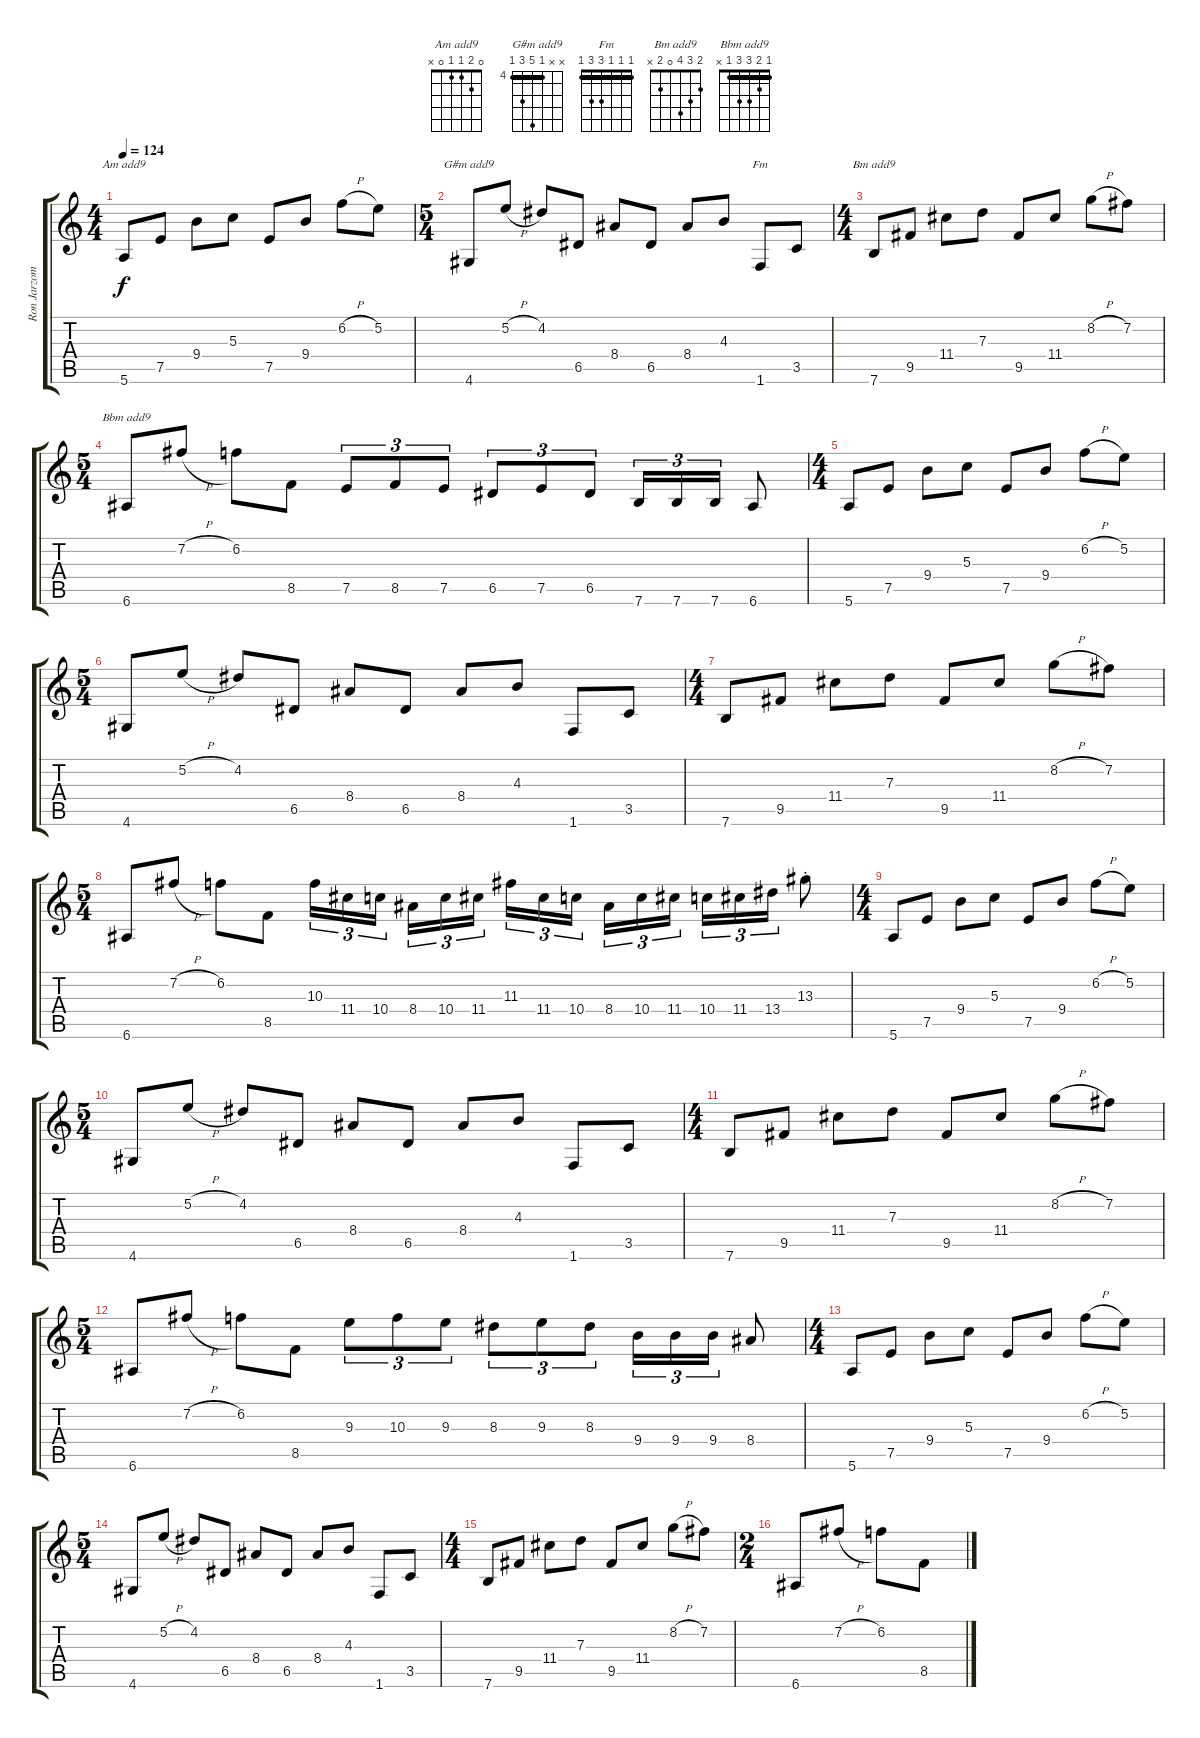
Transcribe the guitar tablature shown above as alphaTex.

\track ("Ron Jarzombek (Lead)" "Ron Jarzom") {instrument overdrivenguitar}
\staff {score tabs}
\tuning (E4 B3 G3 D3 A2 E2) {hide}
\chord ("Am add9" 0 2 1 1 0 x)
\chord ("G#m add9" x x 4 8 6 4) {firstfret 4 barre 4}
\chord ("Fm" 1 1 1 3 3 1) {barre 1}
\chord ("Bm add9" 2 3 4 0 2 x)
\chord ("Bbm add9" 1 2 3 3 1 x) {barre 1}
\ts (4 4)
\tempo 124
\clef g2
\ks c
5.6.8{ch "Am add9" dy f instrument overdrivenguitar} 7.5.8 9.4.8 5.3.8 7.5.8 9.4.8 6.2{h}.8 5.2.8 |
\ts (5 4)
4.6.8{ch "G#m add9"} 5.2{h}.8 4.2.8 6.5.8 8.4.8 6.5.8 8.4.8 4.3.8 1.6.8{ch "Fm"} 3.5.8 |
\ts (4 4)
7.6.8{ch "Bm add9"} 9.5.8 11.4.8 7.3.8 9.5.8 11.4.8 8.2{h}.8 7.2.8 |
\ts (5 4)
6.6.8{ch "Bbm add9"} 7.2{h}.8 6.2.8 8.5.8 7.5.8{tu (3 2)} 8.5.8{tu (3 2)} 7.5.8{tu (3 2)} 6.5.8{tu (3 2)} 7.5.8{tu (3 2)} 6.5.8{tu (3 2)} 7.6.16{tu (3 2)} 7.6.16{tu (3 2)} 7.6.16{tu (3 2)} 6.6.8 |
\ts (4 4)
5.6.8 7.5.8 9.4.8 5.3.8 7.5.8 9.4.8 6.2{h}.8 5.2.8 |
\ts (5 4)
4.6.8 5.2{h}.8 4.2.8 6.5.8 8.4.8 6.5.8 8.4.8 4.3.8 1.6.8 3.5.8 |
\ts (4 4)
7.6.8 9.5.8 11.4.8 7.3.8 9.5.8 11.4.8 8.2{h}.8 7.2.8 |
\ts (5 4)
6.6.8 7.2{h}.8 6.2.8 8.5.8 10.3.16{tu (3 2)} 11.4.16{tu (3 2)} 10.4.16{tu (3 2) beam splitsecondary} 8.4.16{tu (3 2)} 10.4.16{tu (3 2)} 11.4.16{tu (3 2)} 11.3.16{tu (3 2)} 11.4.16{tu (3 2)} 10.4.16{tu (3 2) beam splitsecondary} 8.4.16{tu (3 2)} 10.4.16{tu (3 2)} 11.4.16{tu (3 2)} 10.4.16{tu (3 2)} 11.4.16{tu (3 2)} 13.4.16{tu (3 2)} 13.3{st}.8 |
\ts (4 4)
5.6.8 7.5.8 9.4.8 5.3.8 7.5.8 9.4.8 6.2{h}.8 5.2.8 |
\ts (5 4)
4.6.8 5.2{h}.8 4.2.8 6.5.8 8.4.8 6.5.8 8.4.8 4.3.8 1.6.8 3.5.8 |
\ts (4 4)
7.6.8 9.5.8 11.4.8 7.3.8 9.5.8 11.4.8 8.2{h}.8 7.2.8 |
\ts (5 4)
6.6.8 7.2{h}.8 6.2.8 8.5.8 9.3.8{tu (3 2)} 10.3.8{tu (3 2)} 9.3.8{tu (3 2)} 8.3.8{tu (3 2)} 9.3.8{tu (3 2)} 8.3.8{tu (3 2)} 9.4.16{tu (3 2)} 9.4.16{tu (3 2)} 9.4.16{tu (3 2)} 8.4.8 |
\ts (4 4)
5.6.8 7.5.8 9.4.8 5.3.8 7.5.8 9.4.8 6.2{h}.8 5.2.8 |
\ts (5 4)
4.6.8 5.2{h}.8 4.2.8 6.5.8 8.4.8 6.5.8 8.4.8 4.3.8 1.6.8 3.5.8 |
\ts (4 4)
7.6.8 9.5.8 11.4.8 7.3.8 9.5.8 11.4.8 8.2{h}.8 7.2.8 |
\ts (2 4)
6.6.8 7.2{h}.8 6.2.8 8.5.8
